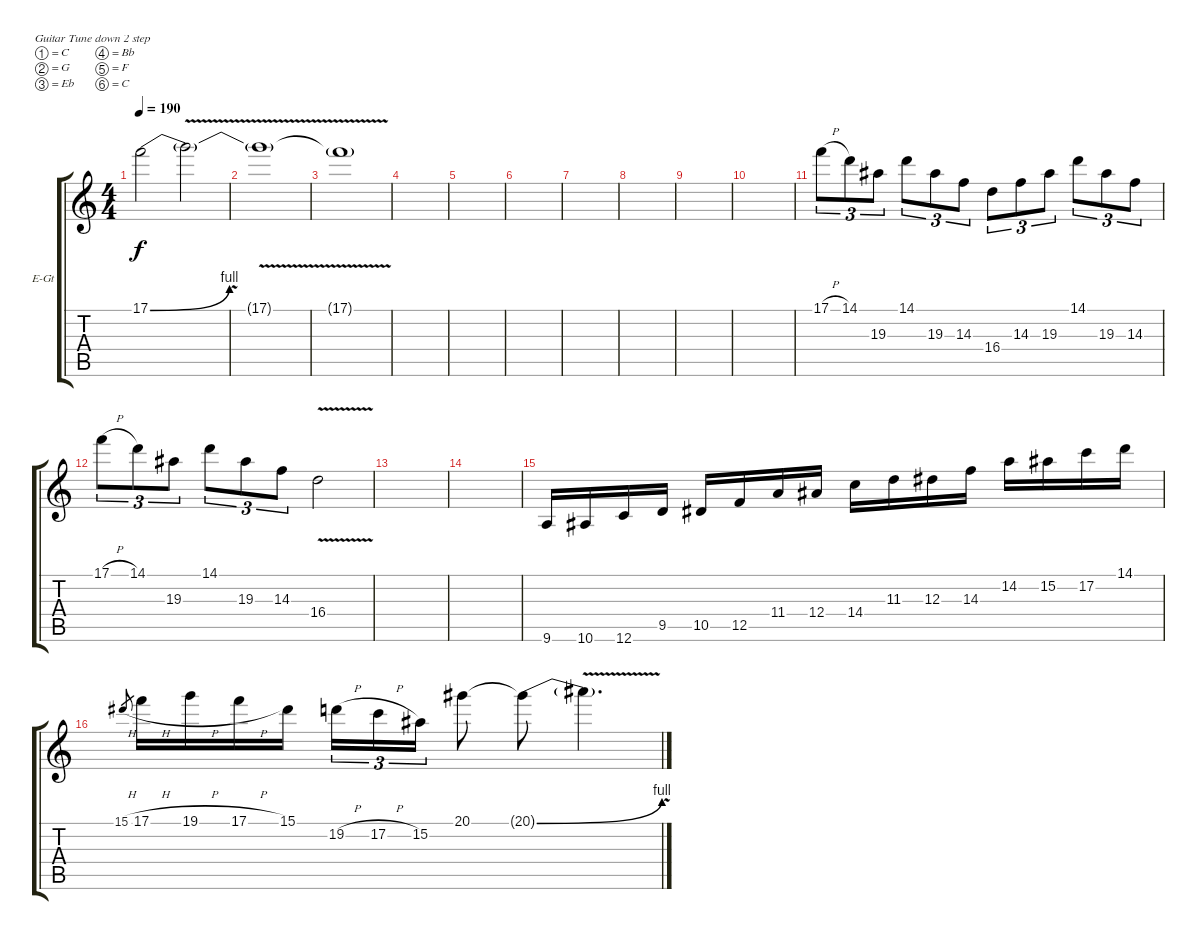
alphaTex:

\bracketExtendMode groupsimilarinstruments
\firstSystemTrackNameOrientation horizontal
\otherSystemsTrackNameOrientation horizontal
\track ("Electric Guitar" "E-Gt") {instrument distortionguitar}
\staff {score tabs}
\tuning (C4 G3 Eb3 Bb2 F2 C2)
\ts (4 4)
\tempo 190
\clef g2
\ks c
17.1{be (bend 0 0 15 4)}.2{dy f} 17.1{v t}.2 |
17.1{v t}.1 |
17.1{v t}.1 |
|
|
|
|
|
|
|
17.1{h}.8{tu (3 2)} 14.1.8{tu (3 2)} 19.3.8{tu (3 2)} 14.1.8{tu (3 2)} 19.3.8{tu (3 2)} 14.3.8{tu (3 2)} 16.4.8{tu (3 2)} 14.3.8{tu (3 2)} 19.3.8{tu (3 2)} 14.1.8{tu (3 2)} 19.3.8{tu (3 2)} 14.3.8{tu (3 2)} |
17.1{h}.8{tu (3 2)} 14.1.8{tu (3 2)} 19.3.8{tu (3 2)} 14.1.8{tu (3 2)} 19.3.8{tu (3 2)} 14.3.8{tu (3 2)} 16.4{v}.2 |
|
|
9.6.16 10.6.16 12.6.16 9.5.16 10.5.16 12.5.16 11.4.16 12.4.16 14.4.16 11.3.16 12.3.16 14.3.16 14.2.16 15.2.16 17.2.16 14.1.16 |
15.1{h}.8{gr} 17.1{h}.16 19.1{h}.16 17.1{h}.16 15.1.16 19.2{h}.16{tu (3 2)} 17.2{h}.16{tu (3 2)} 15.2.16{tu (3 2)} 20.1.8 20.1{be (bend 0 0 15 4) t}.8 20.1{v t}.4{d}
